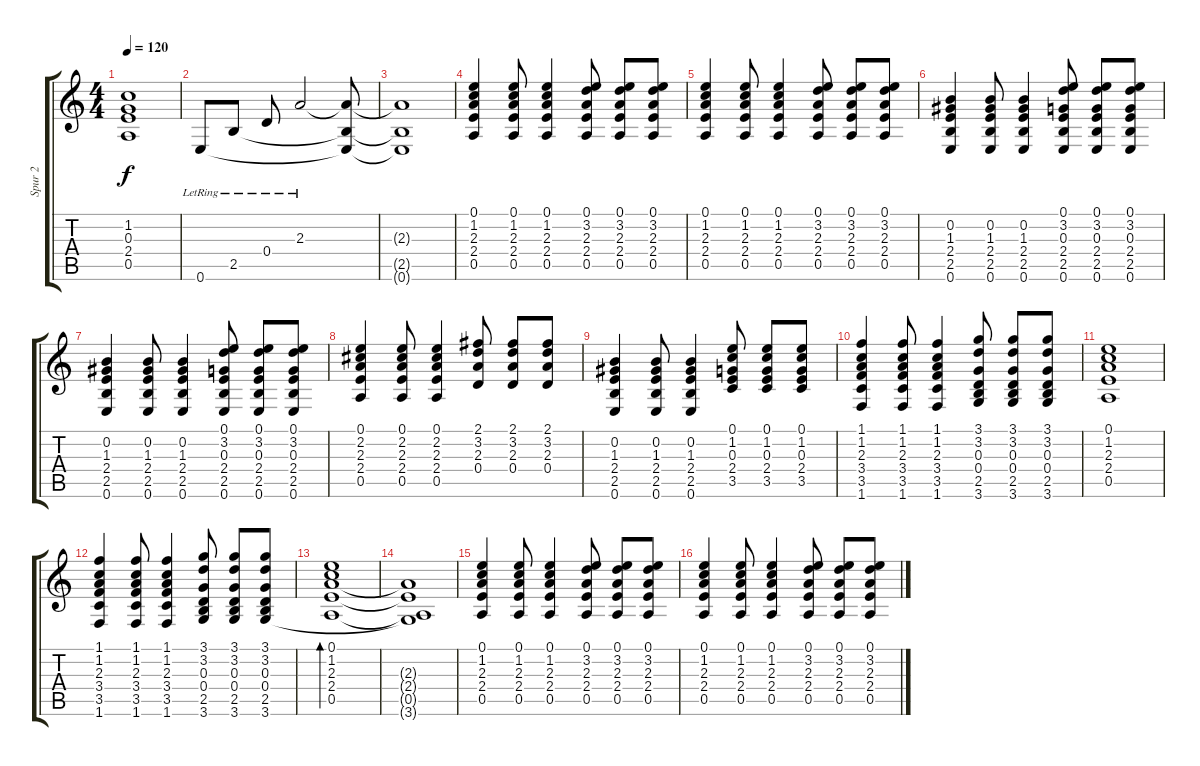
\track ("Spur 2" "Spur 2") {instrument acousticguitarsteel}
\staff {score tabs}
\tuning (E4 B3 G3 D3 A2 E2) {hide}
\ts (4 4)
\tempo 120
\clef g2
\ks c
(1.2{t} 0.3{t} 2.4{t} 0.5{t}).1{dy f} |
0.6{lr}.8 2.5{lr}.8 0.4{lr}.8 2.3{lr}.2 (2.3{t} 2.5{t} 0.6{t}).8 |
(2.3{t} 2.5{t} 0.6{t}).1 |
(0.1 1.2 2.3 2.4 0.5).4 (0.1 1.2 2.3 2.4 0.5).8 (0.1 1.2 2.3 2.4 0.5).4 (0.1 3.2 2.3 2.4 0.5).8 (0.1 3.2 2.3 2.4 0.5).8 (0.1 3.2 2.3 2.4 0.5).8 |
(0.1 1.2 2.3 2.4 0.5).4 (0.1 1.2 2.3 2.4 0.5).8 (0.1 1.2 2.3 2.4 0.5).4 (0.1 3.2 2.3 2.4 0.5).8 (0.1 3.2 2.3 2.4 0.5).8 (0.1 3.2 2.3 2.4 0.5).8 |
(0.2 1.3 2.4 2.5 0.6).4 (0.2 1.3 2.4 2.5 0.6).8 (0.2 1.3 2.4 2.5 0.6).4 (0.1 3.2 0.3 2.4 2.5 0.6).8 (0.1 3.2 0.3 2.4 2.5 0.6).8 (0.1 3.2 0.3 2.4 2.5 0.6).8 |
(0.2 1.3 2.4 2.5 0.6).4 (0.2 1.3 2.4 2.5 0.6).8 (0.2 1.3 2.4 2.5 0.6).4 (0.1 3.2 0.3 2.4 2.5 0.6).8 (0.1 3.2 0.3 2.4 2.5 0.6).8 (0.1 3.2 0.3 2.4 2.5 0.6).8 |
(0.1 2.2 2.3 2.4 0.5).4 (0.1 2.2 2.3 2.4 0.5).8 (0.1 2.2 2.3 2.4 0.5).4 (2.1 3.2 2.3 0.4).8 (2.1 3.2 2.3 0.4).8 (2.1 3.2 2.3 0.4).8 |
(0.2 1.3 2.4 2.5 0.6).4 (0.2 1.3 2.4 2.5 0.6).8 (0.2 1.3 2.4 2.5 0.6).4 (0.1 1.2 0.3 2.4 3.5).8 (0.1 1.2 0.3 2.4 3.5).8 (0.1 1.2 0.3 2.4 3.5).8 |
(1.1 1.2 2.3 3.4 3.5 1.6).4 (1.1 1.2 2.3 3.4 3.5 1.6).8 (1.1 1.2 2.3 3.4 3.5 1.6).4 (3.1 3.2 0.3 0.4 2.5 3.6).8 (3.1 3.2 0.3 0.4 2.5 3.6).8 (3.1 3.2 0.3 0.4 2.5 3.6).8 |
(0.1 1.2 2.3 2.4 0.5).1 |
(1.1 1.2 2.3 3.4 3.5 1.6).4 (1.1 1.2 2.3 3.4 3.5 1.6).8 (1.1 1.2 2.3 3.4 3.5 1.6).4 (3.1 3.2 0.3 0.4 2.5 3.6).8 (3.1 3.2 0.3 0.4 2.5 3.6).8 (3.1 3.2 0.3 0.4 2.5 3.6).8 |
(0.1 1.2 2.3 2.4 0.5).1{bd 480} |
(2.3{t} 2.4{t} 0.5{t} 3.6{t}).1 |
(0.1 1.2 2.3 2.4 0.5).4 (0.1 1.2 2.3 2.4 0.5).8 (0.1 1.2 2.3 2.4 0.5).4 (0.1 3.2 2.3 2.4 0.5).8 (0.1 3.2 2.3 2.4 0.5).8 (0.1 3.2 2.3 2.4 0.5).8 |
(0.1 1.2 2.3 2.4 0.5).4 (0.1 1.2 2.3 2.4 0.5).8 (0.1 1.2 2.3 2.4 0.5).4 (0.1 3.2 2.3 2.4 0.5).8 (0.1 3.2 2.3 2.4 0.5).8 (0.1 3.2 2.3 2.4 0.5).8
